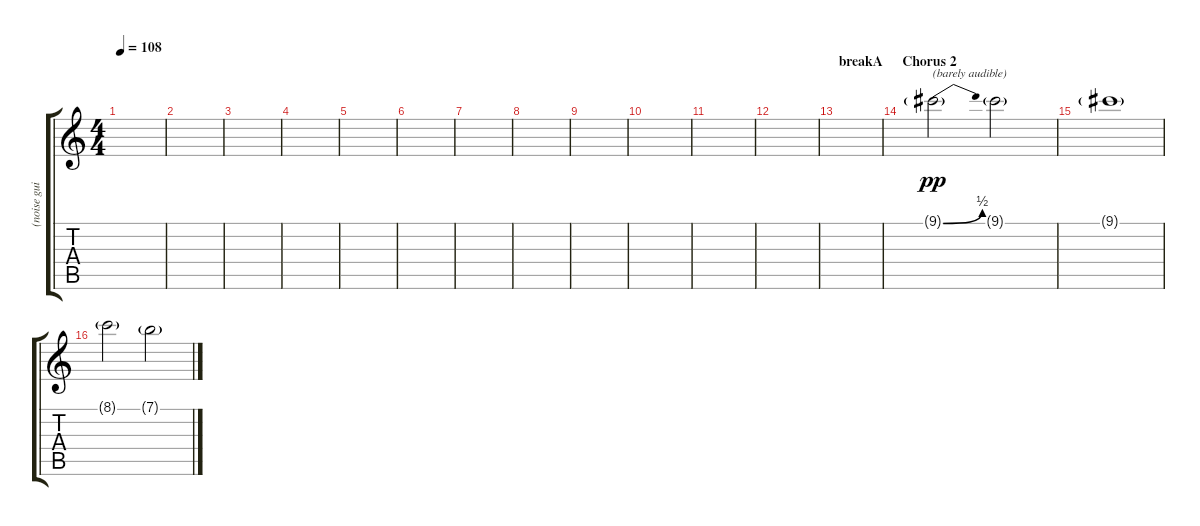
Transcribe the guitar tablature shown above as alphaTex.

\track ("(noise guitar 2)" "(noise gui") {instrument distortionguitar}
\staff {score tabs}
\tuning (E4 B3 G3 D3 A2 E2) {hide}
\ts (4 4)
\tempo 108
\clef g2
\ks c
|
|
|
|
|
|
|
|
|
|
|
|
\section ("" "breakA")
|
\section ("" "Chorus 2")
9.1{be (bend 0 0 60 2) g}.2{txt "(barely audible)" dy pp} 9.1{g}.2 |
9.1{g}.1 |
8.1{g}.2 7.1{g}.2
